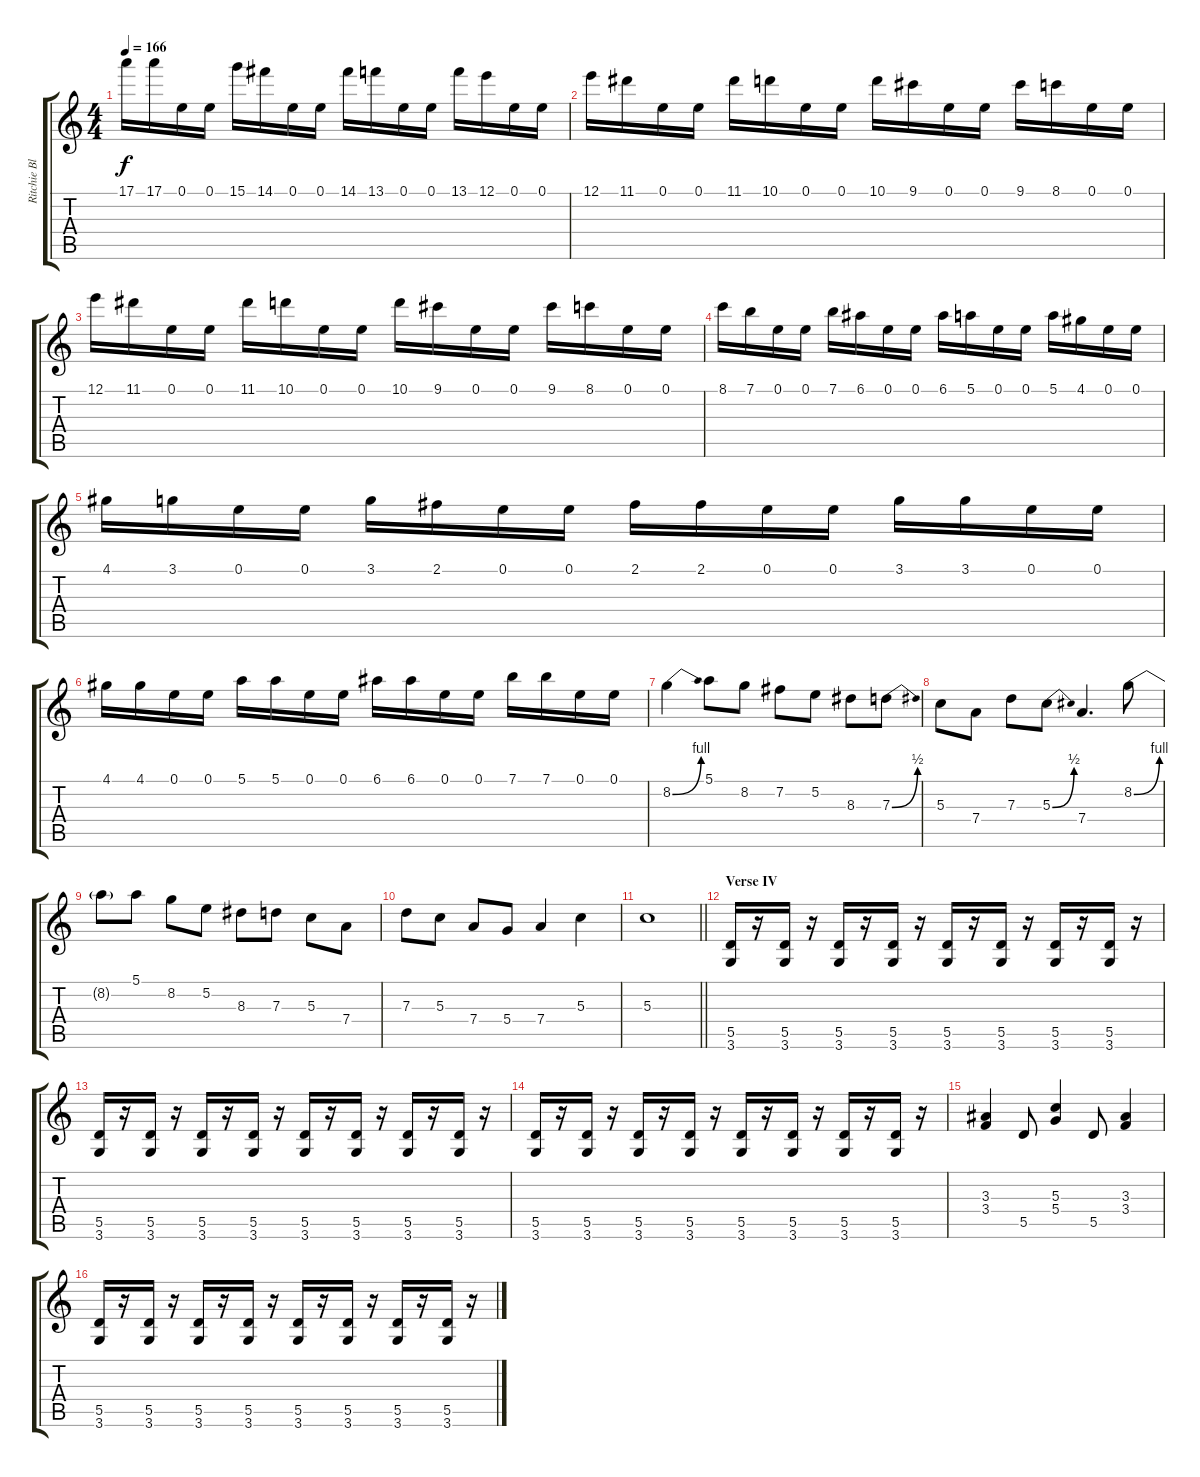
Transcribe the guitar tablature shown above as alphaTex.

\track ("Ritchie Blackmore" "Ritchie Bl") {instrument distortionguitar}
\staff {score tabs}
\tuning (E4 B3 G3 D3 A2 E2) {hide}
\ts (4 4)
\tempo 166
\clef g2
\ks c
17.1.16{dy f} 17.1.16 0.1.16 0.1.16 15.1.16 14.1.16 0.1.16 0.1.16 14.1.16 13.1.16 0.1.16 0.1.16 13.1.16 12.1.16 0.1.16 0.1.16 |
12.1.16 11.1.16 0.1.16 0.1.16 11.1.16 10.1.16 0.1.16 0.1.16 10.1.16 9.1.16 0.1.16 0.1.16 9.1.16 8.1.16 0.1.16 0.1.16 |
12.1.16 11.1.16 0.1.16 0.1.16 11.1.16 10.1.16 0.1.16 0.1.16 10.1.16 9.1.16 0.1.16 0.1.16 9.1.16 8.1.16 0.1.16 0.1.16 |
8.1.16 7.1.16 0.1.16 0.1.16 7.1.16 6.1.16 0.1.16 0.1.16 6.1.16 5.1.16 0.1.16 0.1.16 5.1.16 4.1.16 0.1.16 0.1.16 |
4.1.16 3.1.16 0.1.16 0.1.16 3.1.16 2.1.16 0.1.16 0.1.16 2.1.16 2.1.16 0.1.16 0.1.16 3.1.16 3.1.16 0.1.16 0.1.16 |
4.1.16 4.1.16 0.1.16 0.1.16 5.1.16 5.1.16 0.1.16 0.1.16 6.1.16 6.1.16 0.1.16 0.1.16 7.1.16 7.1.16 0.1.16 0.1.16 |
8.2{be (bend 0 0 60 4)}.4 5.1.8 8.2.8 7.2.8 5.2.8 8.3.8 7.3{be (bend 0 0 60 2)}.8 |
5.3.8 7.4.8 7.3.8 5.3{be (bend 0 0 60 2)}.8 7.4.4{d} 8.2{be (bend 0 0 60 4)}.8 |
8.2{t}.8 5.1.8 8.2.8 5.2.8 8.3.8 7.3.8 5.3.8 7.4.8 |
7.3.8 5.3.8 7.4.8 5.4.8 7.4.4 5.3.4 |
\barLineRight lightlight
5.3.1 |
\section ("" "Verse IV")
(5.5 3.6).16{volume 13} r.16 (5.5 3.6).16 r.16 (5.5 3.6).16 r.16 (5.5 3.6).16 r.16 (5.5 3.6).16 r.16 (5.5 3.6).16 r.16 (5.5 3.6).16 r.16 (5.5 3.6).16 r.16 |
(5.5 3.6).16 r.16 (5.5 3.6).16 r.16 (5.5 3.6).16 r.16 (5.5 3.6).16 r.16 (5.5 3.6).16 r.16 (5.5 3.6).16 r.16 (5.5 3.6).16 r.16 (5.5 3.6).16 r.16 |
(5.5 3.6).16 r.16 (5.5 3.6).16 r.16 (5.5 3.6).16 r.16 (5.5 3.6).16 r.16 (5.5 3.6).16 r.16 (5.5 3.6).16 r.16 (5.5 3.6).16 r.16 (5.5 3.6).16 r.16 |
(3.3 3.4).4 5.5.8 (5.3 5.4).4 5.5.8 (3.3 3.4).4 |
(5.5 3.6).16 r.16 (5.5 3.6).16 r.16 (5.5 3.6).16 r.16 (5.5 3.6).16 r.16 (5.5 3.6).16 r.16 (5.5 3.6).16 r.16 (5.5 3.6).16 r.16 (5.5 3.6).16 r.16
